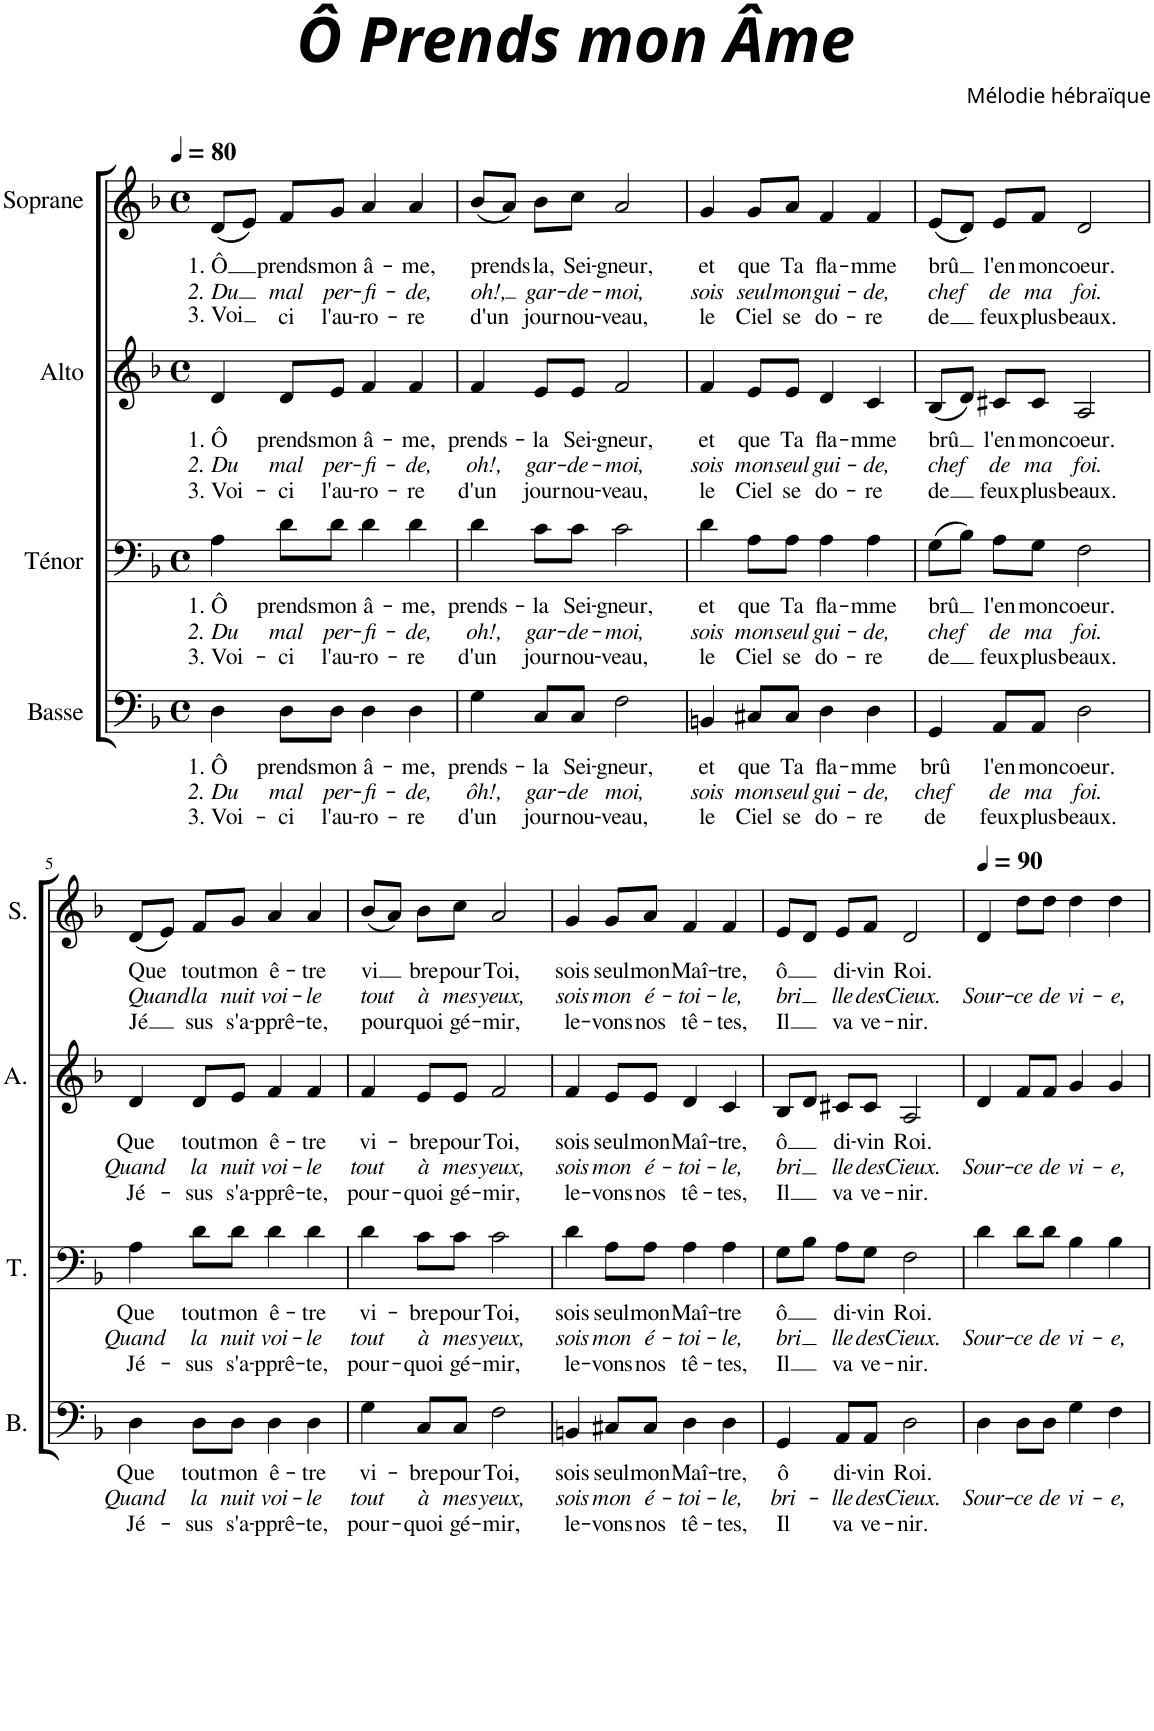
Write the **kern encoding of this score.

**kern	**text	**text	**text	**kern	**text	**text	**text	**kern	**text	**text	**text	**kern	**text	**text	**text
*part4	*part4	*part4	*part4	*part3	*part3	*part3	*part3	*part2	*part2	*part2	*part2	*part1	*part1	*part1	*part1
*staff4	*staff4	*staff4	*staff4	*staff3	*staff3	*staff3	*staff3	*staff2	*staff2	*staff2	*staff2	*staff1	*staff1	*staff1	*staff1
*I"Basse	*	*	*	*I"Ténor	*	*	*	*I"Alto	*	*	*	*I"Soprane	*	*	*
*I'B.	*	*	*	*I'T.	*	*	*	*I'A.	*	*	*	*I'S.	*	*	*
*clefF4	*	*	*	*clefF4	*	*	*	*clefG2	*	*	*	*clefG2	*	*	*
*k[b-]	*	*	*	*k[b-]	*	*	*	*k[b-]	*	*	*	*k[b-]	*	*	*
*M4/4	*	*	*	*M4/4	*	*	*	*M4/4	*	*	*	*M4/4	*	*	*
*met(c)	*	*	*	*met(c)	*	*	*	*met(c)	*	*	*	*met(c)	*	*	*
*MM80	*	*	*	*MM80	*	*	*	*MM80	*	*	*	*MM80	*	*	*
=1	=1	=1	=1	=1	=1	=1	=1	=1	=1	=1	=1	=1	=1	=1	=1
!	!LO:LY:b	!LO:LY:b	!LO:LY:b	!	!LO:LY:b	!LO:LY:b	!LO:LY:b	!	!LO:LY:b	!LO:LY:b	!LO:LY:b	!	!LO:LY:b	!LO:LY:b	!LO:LY:b
4D\	1. Ô	2. Du	3. Voi-	4A\	1. Ô	2. Du	3. Voi-	4d/	1. Ô	2. Du	3. Voi-	(8d/L	1. Ô	2. Du	3. Voi
.	.	.	.	.	.	.	.	.	.	.	.	8e/J)	.	.	.
!	!LO:LY:b	!LO:LY:b	!LO:LY:b	!	!LO:LY:b	!LO:LY:b	!LO:LY:b	!	!LO:LY:b	!LO:LY:b	!LO:LY:b	!	!LO:LY:b	!LO:LY:b	!LO:LY:b
8D\L	prends	mal	-ci	8d\L	prends	mal	-ci	8d/L	prends	mal	-ci	8f/L	prends	mal	ci
!	!LO:LY:b	!LO:LY:b	!LO:LY:b	!	!LO:LY:b	!LO:LY:b	!LO:LY:b	!	!LO:LY:b	!LO:LY:b	!LO:LY:b	!	!LO:LY:b	!LO:LY:b	!LO:LY:b
8D\J	mon	per-	l'au-	8d\J	mon	per-	l'au-	8e/J	mon	per-	l'au-	8g/J	mon	per-	l'au-
!	!LO:LY:b	!LO:LY:b	!LO:LY:b	!	!LO:LY:b	!LO:LY:b	!LO:LY:b	!	!LO:LY:b	!LO:LY:b	!LO:LY:b	!	!LO:LY:b	!LO:LY:b	!LO:LY:b
4D\	â-	-fi-	-ro-	4d\	â-	-fi-	-ro-	4f/	â-	-fi-	-ro-	4a/	â-	-fi-	-ro-
!	!LO:LY:b	!LO:LY:b	!LO:LY:b	!	!LO:LY:b	!LO:LY:b	!LO:LY:b	!	!LO:LY:b	!LO:LY:b	!LO:LY:b	!	!LO:LY:b	!LO:LY:b	!LO:LY:b
4D\	-me,	-de,	-re	4d\	-me,	-de,	-re	4f/	-me,	-de,	-re	4a/	-me,	-de,	-re
=2	=2	=2	=2	=2	=2	=2	=2	=2	=2	=2	=2	=2	=2	=2	=2
!	!LO:LY:b	!LO:LY:b	!LO:LY:b	!	!LO:LY:b	!LO:LY:b	!LO:LY:b	!	!LO:LY:b	!LO:LY:b	!LO:LY:b	!	!LO:LY:b	!LO:LY:b	!LO:LY:b
4G\	prends-	ôh!,	d'un	4d\	prends-	oh!,	d'un	4f/	prends-	oh!,	d'un	(8b-/L	prends	oh!,	d'un
.	.	.	.	.	.	.	.	.	.	.	.	8a/J)	.	.	.
!	!LO:LY:b	!LO:LY:b	!LO:LY:b	!	!LO:LY:b	!LO:LY:b	!LO:LY:b	!	!LO:LY:b	!LO:LY:b	!LO:LY:b	!	!LO:LY:b	!LO:LY:b	!LO:LY:b
8C/L	-la	gar-	jour	8c\L	-la	gar-	jour	8e/L	-la	gar-	jour	8b-\L	la,	gar-	jour
!	!LO:LY:b	!LO:LY:b	!LO:LY:b	!	!LO:LY:b	!LO:LY:b	!LO:LY:b	!	!LO:LY:b	!LO:LY:b	!LO:LY:b	!	!LO:LY:b	!LO:LY:b	!LO:LY:b
8C/J	Sei-	-de	nou-	8c\J	Sei-	-de-	nou-	8e/J	Sei-	-de-	nou-	8cc\J	Sei-	-de-	nou-
!	!LO:LY:b	!LO:LY:b	!LO:LY:b	!	!LO:LY:b	!LO:LY:b	!LO:LY:b	!	!LO:LY:b	!LO:LY:b	!LO:LY:b	!	!LO:LY:b	!LO:LY:b	!LO:LY:b
2F\	-gneur,	moi,	-veau,	2c\	-gneur,	-moi,	-veau,	2f/	-gneur,	-moi,	-veau,	2a/	-gneur,	-moi,	-veau,
=3	=3	=3	=3	=3	=3	=3	=3	=3	=3	=3	=3	=3	=3	=3	=3
!	!LO:LY:b	!LO:LY:b	!LO:LY:b	!	!LO:LY:b	!LO:LY:b	!LO:LY:b	!	!LO:LY:b	!LO:LY:b	!LO:LY:b	!	!LO:LY:b	!LO:LY:b	!LO:LY:b
4BBn/	et	sois	le	4d\	et	sois	le	4f/	et	sois	le	4g/	et	sois	le
!	!LO:LY:b	!LO:LY:b	!LO:LY:b	!	!LO:LY:b	!LO:LY:b	!LO:LY:b	!	!LO:LY:b	!LO:LY:b	!LO:LY:b	!	!LO:LY:b	!LO:LY:b	!LO:LY:b
8C#X/L	que	mon	Ciel	8A\L	que	mon	Ciel	8e/L	que	mon	Ciel	8g/L	que	seul	Ciel
!	!LO:LY:b	!LO:LY:b	!LO:LY:b	!	!LO:LY:b	!LO:LY:b	!LO:LY:b	!	!LO:LY:b	!LO:LY:b	!LO:LY:b	!	!LO:LY:b	!LO:LY:b	!LO:LY:b
8C#/J	Ta	seul	se	8A\J	Ta	seul	se	8e/J	Ta	seul	se	8a/J	Ta	mon	se
!	!LO:LY:b	!LO:LY:b	!LO:LY:b	!	!LO:LY:b	!LO:LY:b	!LO:LY:b	!	!LO:LY:b	!LO:LY:b	!LO:LY:b	!	!LO:LY:b	!LO:LY:b	!LO:LY:b
4D\	fla-	gui-	do-	4A\	fla-	gui-	do-	4d/	fla-	gui-	do-	4f/	fla-	gui-	do-
!	!LO:LY:b	!LO:LY:b	!LO:LY:b	!	!LO:LY:b	!LO:LY:b	!LO:LY:b	!	!LO:LY:b	!LO:LY:b	!LO:LY:b	!	!LO:LY:b	!LO:LY:b	!LO:LY:b
4D\	-mme	-de,	-re	4A\	-mme	-de,	-re	4c/	-mme	-de,	-re	4f/	-mme	-de,	-re
=4	=4	=4	=4	=4	=4	=4	=4	=4	=4	=4	=4	=4	=4	=4	=4
!	!LO:LY:b	!LO:LY:b	!LO:LY:b	!	!LO:LY:b	!LO:LY:b	!LO:LY:b	!	!LO:LY:b	!LO:LY:b	!LO:LY:b	!	!LO:LY:b	!LO:LY:b	!LO:LY:b
4GG/	brû	chef	de	(8G\L	brû	chef	de	(8B-/L	brû	chef	de	(8e/L	brû	chef	de
.	.	.	.	8B-\J)	.	.	.	8d/J)	.	.	.	8d/J)	.	.	.
!	!LO:LY:b	!LO:LY:b	!LO:LY:b	!	!LO:LY:b	!LO:LY:b	!LO:LY:b	!	!LO:LY:b	!LO:LY:b	!LO:LY:b	!	!LO:LY:b	!LO:LY:b	!LO:LY:b
8AA/L	l'en	de	feux	8A\L	l'en	de	feux	8c#X/L	l'en	de	feux	8e/L	l'en	de	feux
!	!LO:LY:b	!LO:LY:b	!LO:LY:b	!	!LO:LY:b	!LO:LY:b	!LO:LY:b	!	!LO:LY:b	!LO:LY:b	!LO:LY:b	!	!LO:LY:b	!LO:LY:b	!LO:LY:b
8AA/J	mon	ma	plus	8G\J	mon	ma	plus	8c#/J	mon	ma	plus	8f/J	mon	ma	plus
!	!LO:LY:b	!LO:LY:b	!LO:LY:b	!	!LO:LY:b	!LO:LY:b	!LO:LY:b	!	!LO:LY:b	!LO:LY:b	!LO:LY:b	!	!LO:LY:b	!LO:LY:b	!LO:LY:b
2D\	coeur.	foi.	beaux.	2F\	coeur.	foi.	beaux.	2A/	coeur.	foi.	beaux.	2d/	coeur.	foi.	beaux.
!!LO:LB:g=z
=5	=5	=5	=5	=5	=5	=5	=5	=5	=5	=5	=5	=5	=5	=5	=5
!	!LO:LY:b	!LO:LY:b	!LO:LY:b	!	!LO:LY:b	!LO:LY:b	!LO:LY:b	!	!LO:LY:b	!LO:LY:b	!LO:LY:b	!	!LO:LY:b	!LO:LY:b	!LO:LY:b
4D\	Que	Quand	Jé-	4A\	Que	Quand	Jé-	4d/	Que	Quand	Jé-	(8d/L	Que	Quand	Jé
.	.	.	.	.	.	.	.	.	.	.	.	8e/J)	.	.	.
!	!LO:LY:b	!LO:LY:b	!LO:LY:b	!	!LO:LY:b	!LO:LY:b	!LO:LY:b	!	!LO:LY:b	!LO:LY:b	!LO:LY:b	!	!LO:LY:b	!LO:LY:b	!LO:LY:b
8D\L	tout	la	-sus	8d\L	tout	la	-sus	8d/L	tout	la	-sus	8f/L	tout	la	sus
!	!LO:LY:b	!LO:LY:b	!LO:LY:b	!	!LO:LY:b	!LO:LY:b	!LO:LY:b	!	!LO:LY:b	!LO:LY:b	!LO:LY:b	!	!LO:LY:b	!LO:LY:b	!LO:LY:b
8D\J	mon	nuit	s'a-	8d\J	mon	nuit	s'a-	8e/J	mon	nuit	s'a-	8g/J	mon	nuit	s'a-
!	!LO:LY:b	!LO:LY:b	!LO:LY:b	!	!LO:LY:b	!LO:LY:b	!LO:LY:b	!	!LO:LY:b	!LO:LY:b	!LO:LY:b	!	!LO:LY:b	!LO:LY:b	!LO:LY:b
4D\	ê-	voi-	-pprê-	4d\	ê-	voi-	-pprê-	4f/	ê-	voi-	-pprê-	4a/	ê-	voi-	-pprê-
!	!LO:LY:b	!LO:LY:b	!LO:LY:b	!	!LO:LY:b	!LO:LY:b	!LO:LY:b	!	!LO:LY:b	!LO:LY:b	!LO:LY:b	!	!LO:LY:b	!LO:LY:b	!LO:LY:b
4D\	-tre	-le	-te,	4d\	-tre	-le	-te,	4f/	-tre	-le	-te,	4a/	-tre	-le	-te,
=6	=6	=6	=6	=6	=6	=6	=6	=6	=6	=6	=6	=6	=6	=6	=6
!	!LO:LY:b	!LO:LY:b	!LO:LY:b	!	!LO:LY:b	!LO:LY:b	!LO:LY:b	!	!LO:LY:b	!LO:LY:b	!LO:LY:b	!	!LO:LY:b	!LO:LY:b	!LO:LY:b
4G\	vi-	tout	pour-	4d\	vi-	tout	pour-	4f/	vi-	tout	pour-	(8b-/L	vi	tout	pour
.	.	.	.	.	.	.	.	.	.	.	.	8a/J)	.	.	.
!	!LO:LY:b	!LO:LY:b	!LO:LY:b	!	!LO:LY:b	!LO:LY:b	!LO:LY:b	!	!LO:LY:b	!LO:LY:b	!LO:LY:b	!	!LO:LY:b	!LO:LY:b	!LO:LY:b
8C/L	-bre	à	-quoi	8c\L	-bre	à	-quoi	8e/L	-bre	à	-quoi	8b-\L	bre	à	quoi
!	!LO:LY:b	!LO:LY:b	!LO:LY:b	!	!LO:LY:b	!LO:LY:b	!LO:LY:b	!	!LO:LY:b	!LO:LY:b	!LO:LY:b	!	!LO:LY:b	!LO:LY:b	!LO:LY:b
8C/J	pour	mes	gé-	8c\J	pour	mes	gé-	8e/J	pour	mes	gé-	8cc\J	pour	mes	gé-
!	!LO:LY:b	!LO:LY:b	!LO:LY:b	!	!LO:LY:b	!LO:LY:b	!LO:LY:b	!	!LO:LY:b	!LO:LY:b	!LO:LY:b	!	!LO:LY:b	!LO:LY:b	!LO:LY:b
2F\	Toi,	yeux,	-mir,	2c\	Toi,	yeux,	-mir,	2f/	Toi,	yeux,	-mir,	2a/	Toi,	yeux,	-mir,
=7	=7	=7	=7	=7	=7	=7	=7	=7	=7	=7	=7	=7	=7	=7	=7
!	!LO:LY:b	!LO:LY:b	!LO:LY:b	!	!LO:LY:b	!LO:LY:b	!LO:LY:b	!	!LO:LY:b	!LO:LY:b	!LO:LY:b	!	!LO:LY:b	!LO:LY:b	!LO:LY:b
4BBn/	sois	sois	le-	4d\	sois	sois	le-	4f/	sois	sois	le-	4g/	sois	sois	le-
!	!LO:LY:b	!LO:LY:b	!LO:LY:b	!	!LO:LY:b	!LO:LY:b	!LO:LY:b	!	!LO:LY:b	!LO:LY:b	!LO:LY:b	!	!LO:LY:b	!LO:LY:b	!LO:LY:b
8C#X/L	seul	mon	-vons	8A\L	seul	mon	-vons	8e/L	seul	mon	-vons	8g/L	seul	mon	-vons
!	!LO:LY:b	!LO:LY:b	!LO:LY:b	!	!LO:LY:b	!LO:LY:b	!LO:LY:b	!	!LO:LY:b	!LO:LY:b	!LO:LY:b	!	!LO:LY:b	!LO:LY:b	!LO:LY:b
8C#/J	mon	é-	nos	8A\J	mon	é-	nos	8e/J	mon	é-	nos	8a/J	mon	é-	nos
!	!LO:LY:b	!LO:LY:b	!LO:LY:b	!	!LO:LY:b	!LO:LY:b	!LO:LY:b	!	!LO:LY:b	!LO:LY:b	!LO:LY:b	!	!LO:LY:b	!LO:LY:b	!LO:LY:b
4D\	Maî-	-toi-	tê-	4A\	Maî-	-toi-	tê-	4d/	Maî-	-toi-	tê-	4f/	Maî-	-toi-	tê-
!	!LO:LY:b	!LO:LY:b	!LO:LY:b	!	!LO:LY:b	!LO:LY:b	!LO:LY:b	!	!LO:LY:b	!LO:LY:b	!LO:LY:b	!	!LO:LY:b	!LO:LY:b	!LO:LY:b
4D\	-tre,	-le,	-tes,	4A\	-tre	-le,	-tes,	4c/	-tre,	-le,	-tes,	4f/	-tre,	-le,	-tes,
=8	=8	=8	=8	=8	=8	=8	=8	=8	=8	=8	=8	=8	=8	=8	=8
!	!LO:LY:b	!LO:LY:b	!LO:LY:b	!	!LO:LY:b	!LO:LY:b	!LO:LY:b	!	!LO:LY:b	!LO:LY:b	!LO:LY:b	!	!LO:LY:b	!LO:LY:b	!LO:LY:b
4GG/	ô	bri-	Il	8G\L	ô	bri	Il	8B-/L	ô	bri	Il	8e/L	ô	bri	Il
.	.	.	.	8B-\J	.	.	.	8d/J	.	.	.	8d/J	.	.	.
!	!LO:LY:b	!LO:LY:b	!LO:LY:b	!	!LO:LY:b	!LO:LY:b	!LO:LY:b	!	!LO:LY:b	!LO:LY:b	!LO:LY:b	!	!LO:LY:b	!LO:LY:b	!LO:LY:b
8AA/L	di-	-lle	va	8A\L	di-	lle	va	8c#X/L	di-	lle	va	8e/L	di-	lle	va
!	!LO:LY:b	!LO:LY:b	!LO:LY:b	!	!LO:LY:b	!LO:LY:b	!LO:LY:b	!	!LO:LY:b	!LO:LY:b	!LO:LY:b	!	!LO:LY:b	!LO:LY:b	!LO:LY:b
8AA/J	-vin	des	ve-	8G\J	-vin	des	ve-	8c#/J	-vin	des	ve-	8f/J	-vin	des	ve-
!	!LO:LY:b	!LO:LY:b	!LO:LY:b	!	!LO:LY:b	!LO:LY:b	!LO:LY:b	!	!LO:LY:b	!LO:LY:b	!LO:LY:b	!	!LO:LY:b	!LO:LY:b	!LO:LY:b
2D\	Roi.	Cieux.	-nir.	2F\	Roi.	Cieux.	-nir.	2A/	Roi.	Cieux.	-nir.	2d/	Roi.	Cieux.	-nir.
=9	=9	=9	=9	=9	=9	=9	=9	=9	=9	=9	=9	=9	=9	=9	=9
*	*	*	*	*	*	*	*	*	*	*	*	*MM90	*	*	*
!	!	!LO:LY:b	!	!	!	!LO:LY:b	!	!	!	!LO:LY:b	!	!	!	!LO:LY:b	!
4D\	.	Sour-	.	4d\	.	Sour-	.	4d/	.	Sour-	.	4d/	.	Sour-	.
!	!	!LO:LY:b	!	!	!	!LO:LY:b	!	!	!	!LO:LY:b	!	!	!	!LO:LY:b	!
8D\L	.	-ce	.	8d\L	.	-ce	.	8f/L	.	-ce	.	8dd\L	.	-ce	.
!	!	!LO:LY:b	!	!	!	!LO:LY:b	!	!	!	!LO:LY:b	!	!	!	!LO:LY:b	!
8D\J	.	de	.	8d\J	.	de	.	8f/J	.	de	.	8dd\J	.	de	.
!	!	!LO:LY:b	!	!	!	!LO:LY:b	!	!	!	!LO:LY:b	!	!	!	!LO:LY:b	!
4G\	.	vi-	.	4B-\	.	vi-	.	4g/	.	vi-	.	4dd\	.	vi-	.
!	!	!LO:LY:b	!	!	!	!LO:LY:b	!	!	!	!LO:LY:b	!	!	!	!LO:LY:b	!
4F\	.	-e,	.	4B-\	.	-e,	.	4g/	.	-e,	.	4dd\	.	-e,	.
=	=	=	=	=	=	=	=	=	=	=	=	=	=	=	=
*-	*-	*-	*-	*-	*-	*-	*-	*-	*-	*-	*-	*-	*-	*-	*-
